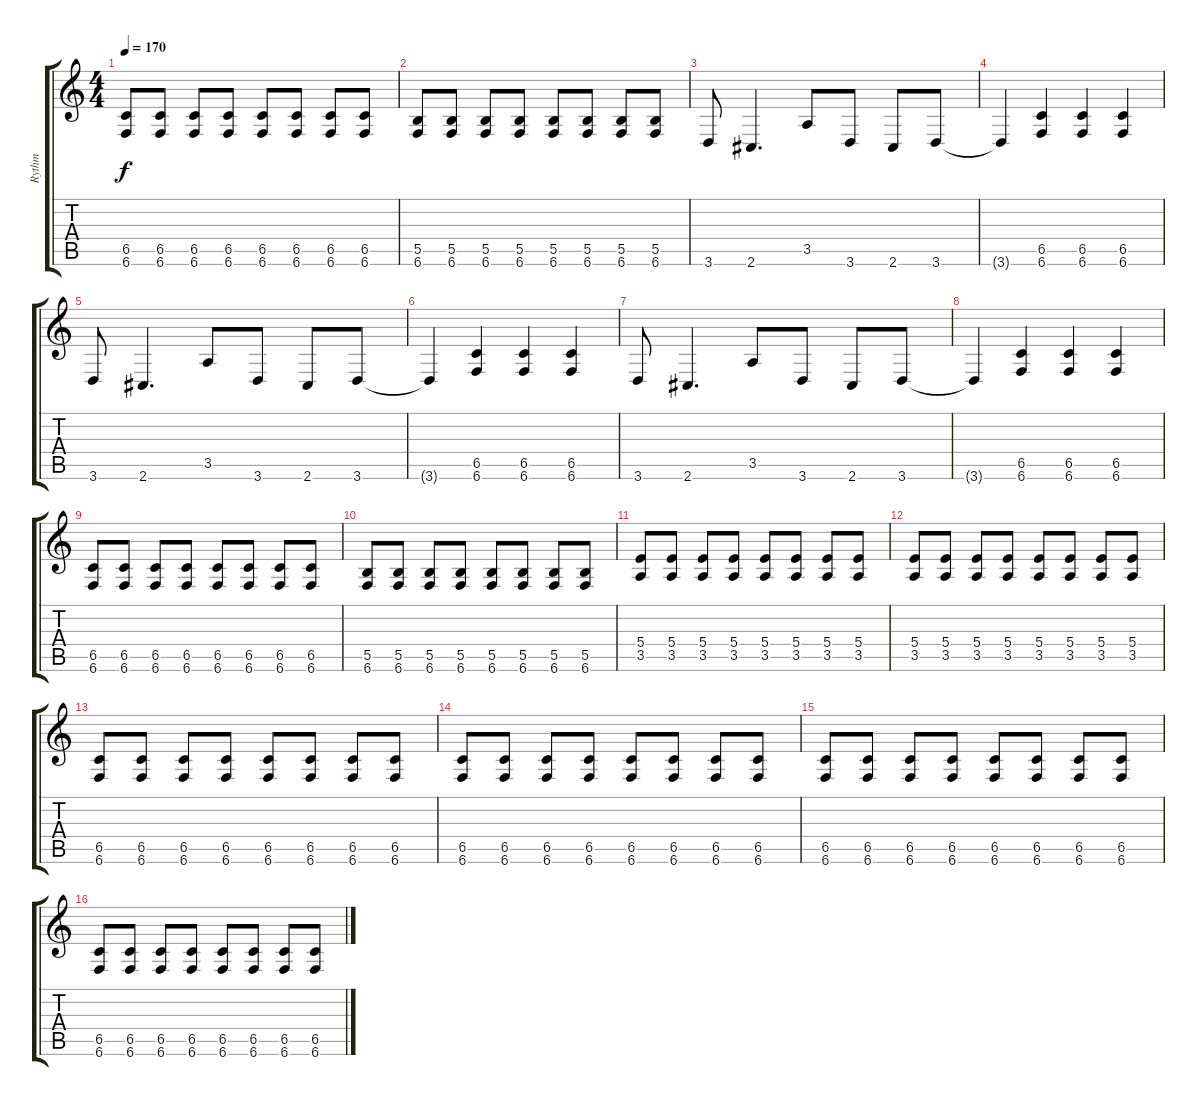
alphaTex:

\track ("Rythm" "Rythm") {instrument overdrivenguitar}
\staff {score tabs}
\tuning (Db4 Ab3 E3 B2 Gb2 B1) {hide}
\ts (4 4)
\tempo 170
\clef g2
\ks c
(6.5 6.6).8{dy f} (6.5 6.6).8 (6.5 6.6).8 (6.5 6.6).8 (6.5 6.6).8 (6.5 6.6).8 (6.5 6.6).8 (6.5 6.6).8 |
(5.5 6.6).8 (5.5 6.6).8 (5.5 6.6).8 (5.5 6.6).8 (5.5 6.6).8 (5.5 6.6).8 (5.5 6.6).8 (5.5 6.6).8 |
3.6.8 2.6.4{d} 3.5.8 3.6.8 2.6.8 3.6.8 |
3.6{t}.4 (6.5 6.6).4 (6.5 6.6).4 (6.5 6.6).4 |
3.6.8 2.6.4{d} 3.5.8 3.6.8 2.6.8 3.6.8 |
3.6{t}.4 (6.5 6.6).4 (6.5 6.6).4 (6.5 6.6).4 |
3.6.8 2.6.4{d} 3.5.8 3.6.8 2.6.8 3.6.8 |
3.6{t}.4 (6.5 6.6).4 (6.5 6.6).4 (6.5 6.6).4 |
(6.5 6.6).8 (6.5 6.6).8 (6.5 6.6).8 (6.5 6.6).8 (6.5 6.6).8 (6.5 6.6).8 (6.5 6.6).8 (6.5 6.6).8 |
(5.5 6.6).8 (5.5 6.6).8 (5.5 6.6).8 (5.5 6.6).8 (5.5 6.6).8 (5.5 6.6).8 (5.5 6.6).8 (5.5 6.6).8 |
(5.4 3.5).8 (5.4 3.5).8 (5.4 3.5).8 (5.4 3.5).8 (5.4 3.5).8 (5.4 3.5).8 (5.4 3.5).8 (5.4 3.5).8 |
(5.4 3.5).8 (5.4 3.5).8 (5.4 3.5).8 (5.4 3.5).8 (5.4 3.5).8 (5.4 3.5).8 (5.4 3.5).8 (5.4 3.5).8 |
(6.5 6.6).8 (6.5 6.6).8 (6.5 6.6).8 (6.5 6.6).8 (6.5 6.6).8 (6.5 6.6).8 (6.5 6.6).8 (6.5 6.6).8 |
(6.5 6.6).8 (6.5 6.6).8 (6.5 6.6).8 (6.5 6.6).8 (6.5 6.6).8 (6.5 6.6).8 (6.5 6.6).8 (6.5 6.6).8 |
(6.5 6.6).8 (6.5 6.6).8 (6.5 6.6).8 (6.5 6.6).8 (6.5 6.6).8 (6.5 6.6).8 (6.5 6.6).8 (6.5 6.6).8 |
(6.5 6.6).8 (6.5 6.6).8 (6.5 6.6).8 (6.5 6.6).8 (6.5 6.6).8 (6.5 6.6).8 (6.5 6.6).8 (6.5 6.6).8
